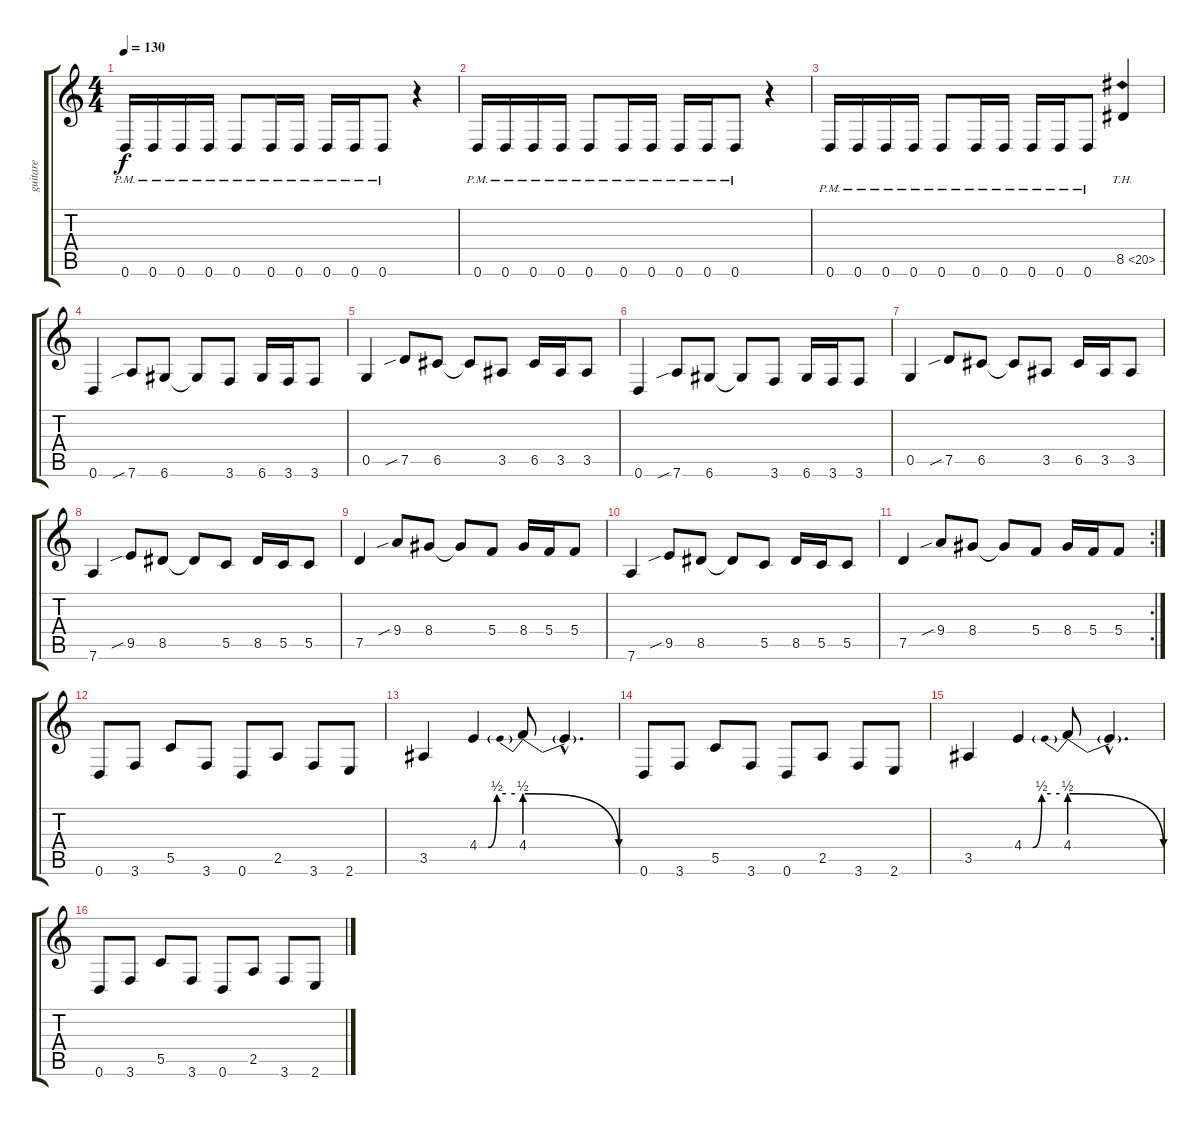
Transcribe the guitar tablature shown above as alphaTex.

\track ("guitare" "guitare") {instrument distortionguitar}
\staff {score tabs}
\tuning (D4 A3 F3 C3 G2 D2) {hide}
\ts (4 4)
\tempo 130
\clef g2
\ks c
0.6{pm}.16{dy f} 0.6{pm}.16 0.6{pm}.16 0.6{pm}.16 0.6{pm}.8 0.6{pm}.16 0.6{pm}.16 0.6{pm}.16 0.6{pm}.16 0.6{pm}.8 r.4 |
0.6{pm}.16 0.6{pm}.16 0.6{pm}.16 0.6{pm}.16 0.6{pm}.8 0.6{pm}.16 0.6{pm}.16 0.6{pm}.16 0.6{pm}.16 0.6{pm}.8 r.4 |
0.6{pm}.16 0.6{pm}.16 0.6{pm}.16 0.6{pm}.16 0.6{pm}.8 0.6{pm}.16 0.6{pm}.16 0.6{pm}.16 0.6{pm}.16 0.6{pm}.8 8.5{th 12}.4 |
0.6.4 7.6{sib}.8 6.6.8 6.6{t}.8 3.6.8 6.6.16 3.6.16 3.6.8 |
0.5.4 7.5{sib}.8 6.5.8 6.5{t}.8 3.5.8 6.5.16 3.5.16 3.5.8 |
0.6.4 7.6{sib}.8 6.6.8 6.6{t}.8 3.6.8 6.6.16 3.6.16 3.6.8 |
0.5.4 7.5{sib}.8 6.5.8 6.5{t}.8 3.5.8 6.5.16 3.5.16 3.5.8 |
7.6.4 9.5{sib}.8 8.5.8 8.5{t}.8 5.5.8 8.5.16 5.5.16 5.5.8 |
7.5.4 9.4{sib}.8 8.4.8 8.4{t}.8 5.4.8 8.4.16 5.4.16 5.4.8 |
7.6.4 9.5{sib}.8 8.5.8 8.5{t}.8 5.5.8 8.5.16 5.5.16 5.5.8 |
\rc 2
7.5.4 9.4{sib}.8 8.4.8 8.4{t}.8 5.4.8 8.4.16 5.4.16 5.4.8 |
0.6.8 3.6.8 5.5.8 3.6.8 0.6.8 2.5.8 3.6.8 2.6.8 |
3.5.4 4.4{be (custom 0 0 15 0 30 2 45 2 60 2)}.4 4.4{be (prebendrelease 0 2 60 0)}.8 4.4{hac t}.4{d} |
0.6.8 3.6.8 5.5.8 3.6.8 0.6.8 2.5.8 3.6.8 2.6.8 |
3.5.4 4.4{be (custom 0 0 15 0 30 2 45 2 60 2)}.4 4.4{be (prebendrelease 0 2 60 0)}.8 4.4{hac t}.4{d} |
0.6.8 3.6.8 5.5.8 3.6.8 0.6.8 2.5.8 3.6.8 2.6.8
